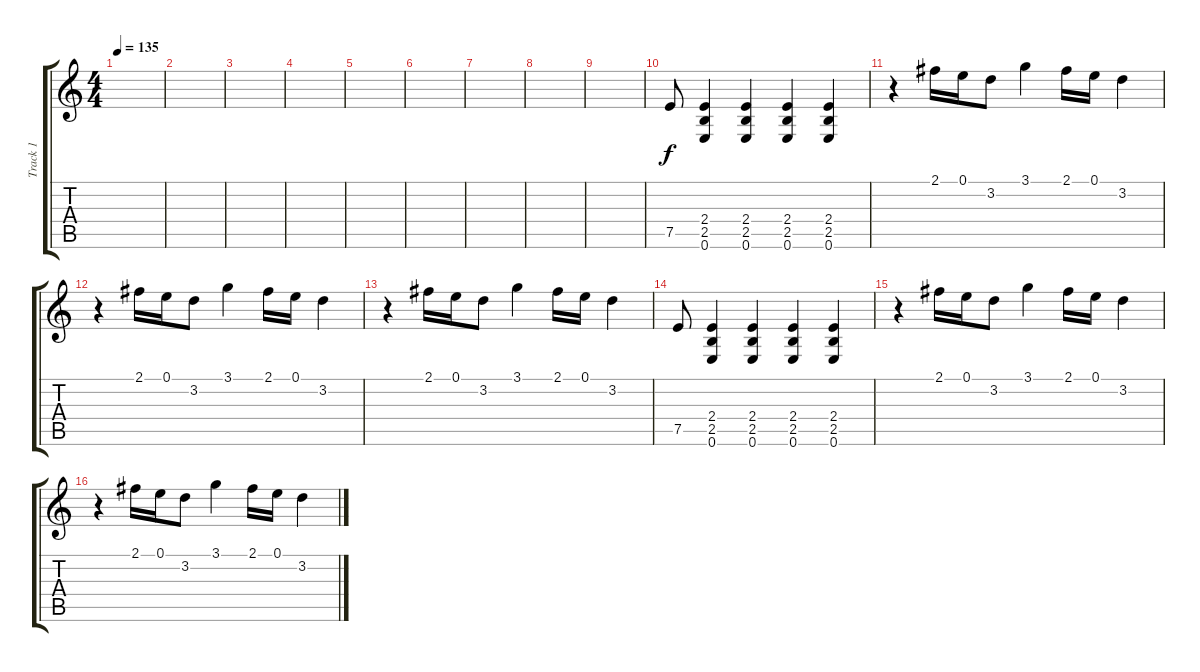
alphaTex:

\track ("Track 1" "Track 1") {instrument distortionguitar}
\staff {score tabs}
\tuning (E4 B3 G3 D3 A2 E2) {hide}
\ts (4 4)
\tempo 135
\clef g2
\ks c
|
|
|
|
|
|
|
|
|
7.5.8 (2.4 2.5 0.6).4 (2.4 2.5 0.6).4 (2.4 2.5 0.6).4 (2.4 2.5 0.6).4 |
r.4 2.1.16 0.1.16 3.2.8 3.1.4 2.1.16 0.1.16 3.2.4 |
r.4 2.1.16 0.1.16 3.2.8 3.1.4 2.1.16 0.1.16 3.2.4 |
r.4 2.1.16 0.1.16 3.2.8 3.1.4 2.1.16 0.1.16 3.2.4 |
7.5.8 (2.4 2.5 0.6).4 (2.4 2.5 0.6).4 (2.4 2.5 0.6).4 (2.4 2.5 0.6).4 |
r.4 2.1.16 0.1.16 3.2.8 3.1.4 2.1.16 0.1.16 3.2.4 |
r.4 2.1.16 0.1.16 3.2.8 3.1.4 2.1.16 0.1.16 3.2.4
